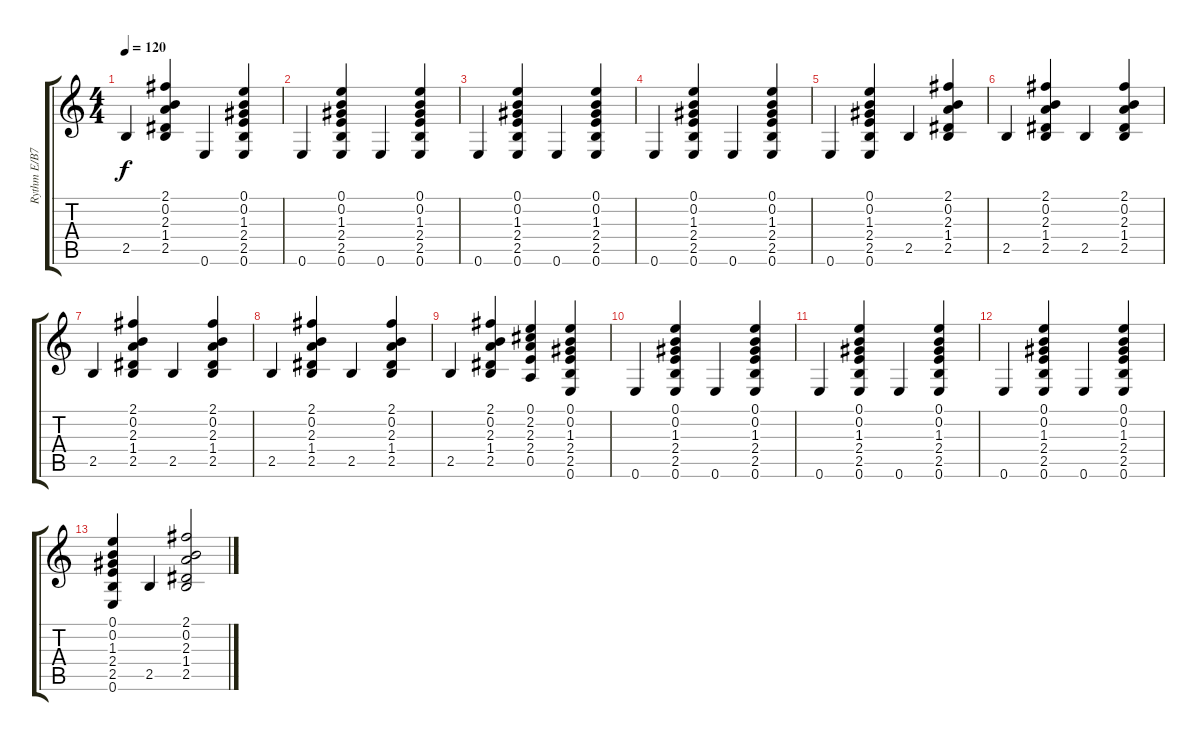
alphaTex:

\track ("Rythm E/B7" "Rythm E/B7") {instrument acousticguitarnylon}
\staff {score tabs}
\tuning (E4 B3 G3 D3 A2 E2) {hide}
\ts (4 4)
\tempo 120
\clef g2
\ks c
2.5.4{dy f} (2.1 0.2 2.3 1.4 2.5).4 0.6.4 (0.1 0.2 1.3 2.4 2.5 0.6).4 |
0.6.4 (0.1 0.2 1.3 2.4 2.5 0.6).4 0.6.4 (0.1 0.2 1.3 2.4 2.5 0.6).4 |
0.6.4 (0.1 0.2 1.3 2.4 2.5 0.6).4 0.6.4 (0.1 0.2 1.3 2.4 2.5 0.6).4 |
0.6.4 (0.1 0.2 1.3 2.4 2.5 0.6).4 0.6.4 (0.1 0.2 1.3 2.4 2.5 0.6).4 |
0.6.4 (0.1 0.2 1.3 2.4 2.5 0.6).4 2.5.4 (2.1 0.2 2.3 1.4 2.5).4 |
2.5.4 (2.1 0.2 2.3 1.4 2.5).4 2.5.4 (2.1 0.2 2.3 1.4 2.5).4 |
2.5.4 (2.1 0.2 2.3 1.4 2.5).4 2.5.4 (2.1 0.2 2.3 1.4 2.5).4 |
2.5.4 (2.1 0.2 2.3 1.4 2.5).4 2.5.4 (2.1 0.2 2.3 1.4 2.5).4 |
2.5.4 (2.1 0.2 2.3 1.4 2.5).4 (0.1 2.2 2.3 2.4 0.5).4 (0.1 0.2 1.3 2.4 2.5 0.6).4 |
0.6.4 (0.1 0.2 1.3 2.4 2.5 0.6).4 0.6.4 (0.1 0.2 1.3 2.4 2.5 0.6).4 |
0.6.4 (0.1 0.2 1.3 2.4 2.5 0.6).4 0.6.4 (0.1 0.2 1.3 2.4 2.5 0.6).4 |
0.6.4 (0.1 0.2 1.3 2.4 2.5 0.6).4 0.6.4 (0.1 0.2 1.3 2.4 2.5 0.6).4 |
(0.1 0.2 1.3 2.4 2.5 0.6).4 2.5.4 (2.1 0.2 2.3 1.4 2.5).2
